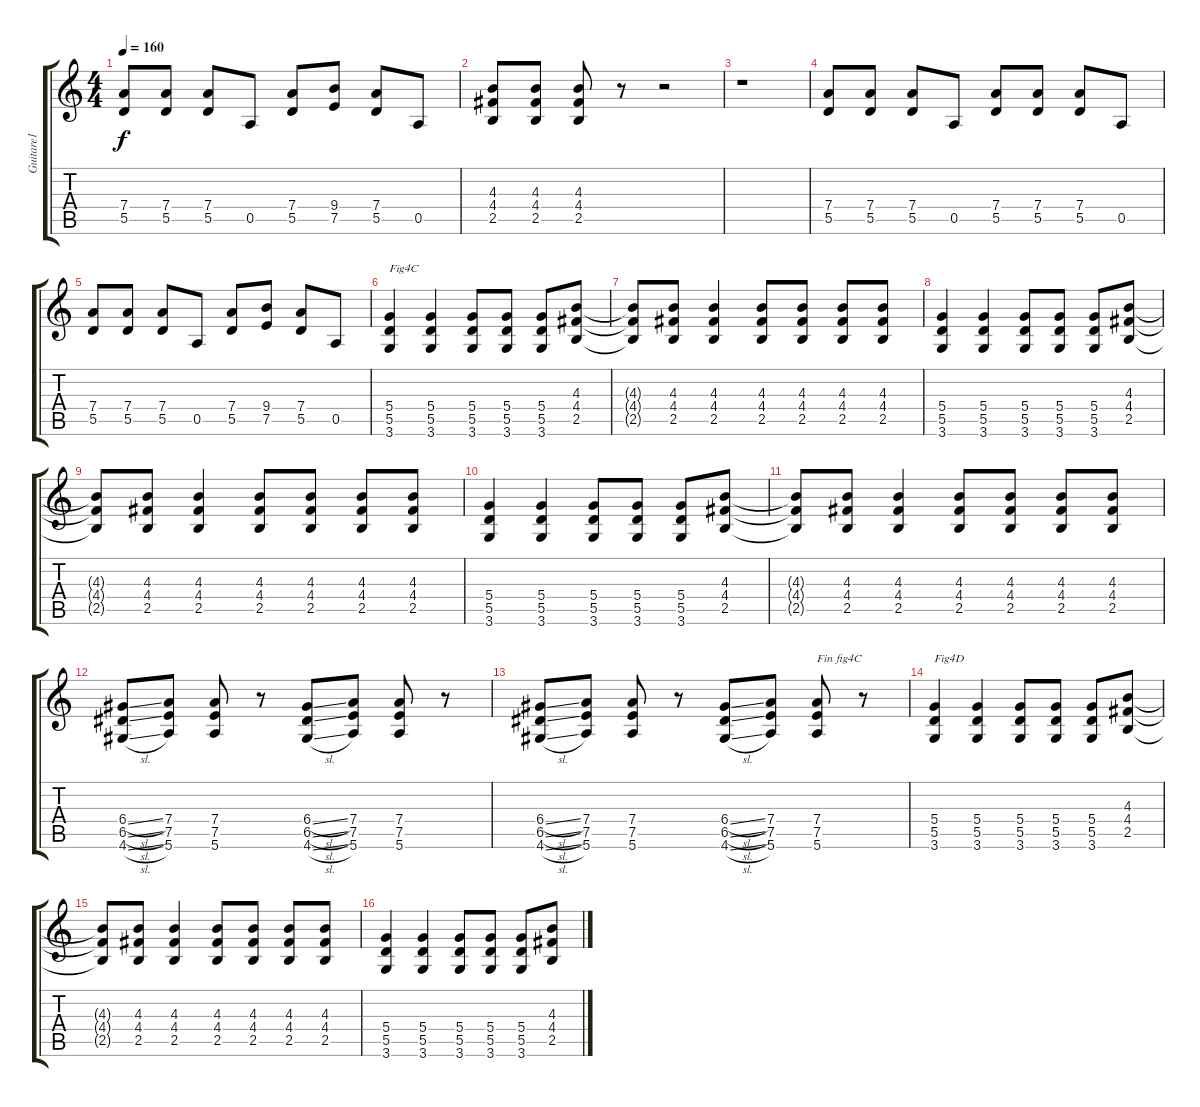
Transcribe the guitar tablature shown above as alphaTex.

\track ("Guitare1" "Guitare1") {instrument overdrivenguitar}
\staff {score tabs}
\tuning (E4 B3 G3 D3 A2 E2) {hide}
\ts (4 4)
\tempo 160
\clef g2
\ks c
(7.4 5.5).8{dy f} (7.4 5.5).8 (7.4 5.5).8 0.5.8 (7.4 5.5).8 (9.4 7.5).8 (7.4 5.5).8 0.5.8 |
(4.3 4.4 2.5).8 (4.3 4.4 2.5).8 (4.3 4.4 2.5).8 r.8 r.2 |
r.1 |
(7.4 5.5).8 (7.4 5.5).8 (7.4 5.5).8 0.5.8 (7.4 5.5).8 (7.4 5.5).8 (7.4 5.5).8 0.5.8 |
(7.4 5.5).8 (7.4 5.5).8 (7.4 5.5).8 0.5.8 (7.4 5.5).8 (9.4 7.5).8 (7.4 5.5).8 0.5.8 |
(5.4 5.5 3.6).4{txt "Fig4C"} (5.4 5.5 3.6).4 (5.4 5.5 3.6).8 (5.4 5.5 3.6).8 (5.4 5.5 3.6).8 (4.3 4.4 2.5).8 |
(4.3{t} 4.4{t} 2.5{t}).8 (4.3 4.4 2.5).8 (4.3 4.4 2.5).4 (4.3 4.4 2.5).8 (4.3 4.4 2.5).8 (4.3 4.4 2.5).8 (4.3 4.4 2.5).8 |
(5.4 5.5 3.6).4 (5.4 5.5 3.6).4 (5.4 5.5 3.6).8 (5.4 5.5 3.6).8 (5.4 5.5 3.6).8 (4.3 4.4 2.5).8 |
(4.3{t} 4.4{t} 2.5{t}).8 (4.3 4.4 2.5).8 (4.3 4.4 2.5).4 (4.3 4.4 2.5).8 (4.3 4.4 2.5).8 (4.3 4.4 2.5).8 (4.3 4.4 2.5).8 |
(5.4 5.5 3.6).4 (5.4 5.5 3.6).4 (5.4 5.5 3.6).8 (5.4 5.5 3.6).8 (5.4 5.5 3.6).8 (4.3 4.4 2.5).8 |
(4.3{t} 4.4{t} 2.5{t}).8 (4.3 4.4 2.5).8 (4.3 4.4 2.5).4 (4.3 4.4 2.5).8 (4.3 4.4 2.5).8 (4.3 4.4 2.5).8 (4.3 4.4 2.5).8 |
(6.4{sl} 6.5{sl} 4.6{sl}).8 (7.4 7.5 5.6).8 (7.4 7.5 5.6).8 r.8 (6.4{sl} 6.5{sl} 4.6{sl}).8 (7.4 7.5 5.6).8 (7.4 7.5 5.6).8 r.8 |
(6.4{sl} 6.5{sl} 4.6{sl}).8 (7.4 7.5 5.6).8 (7.4 7.5 5.6).8 r.8 (6.4{sl} 6.5{sl} 4.6{sl}).8 (7.4 7.5 5.6).8 (7.4 7.5 5.6).8{txt "Fin fig4C"} r.8 |
(5.4 5.5 3.6).4{txt "Fig4D"} (5.4 5.5 3.6).4 (5.4 5.5 3.6).8 (5.4 5.5 3.6).8 (5.4 5.5 3.6).8 (4.3 4.4 2.5).8 |
(4.3{t} 4.4{t} 2.5{t}).8 (4.3 4.4 2.5).8 (4.3 4.4 2.5).4 (4.3 4.4 2.5).8 (4.3 4.4 2.5).8 (4.3 4.4 2.5).8 (4.3 4.4 2.5).8 |
(5.4 5.5 3.6).4 (5.4 5.5 3.6).4 (5.4 5.5 3.6).8 (5.4 5.5 3.6).8 (5.4 5.5 3.6).8 (4.3 4.4 2.5).8
